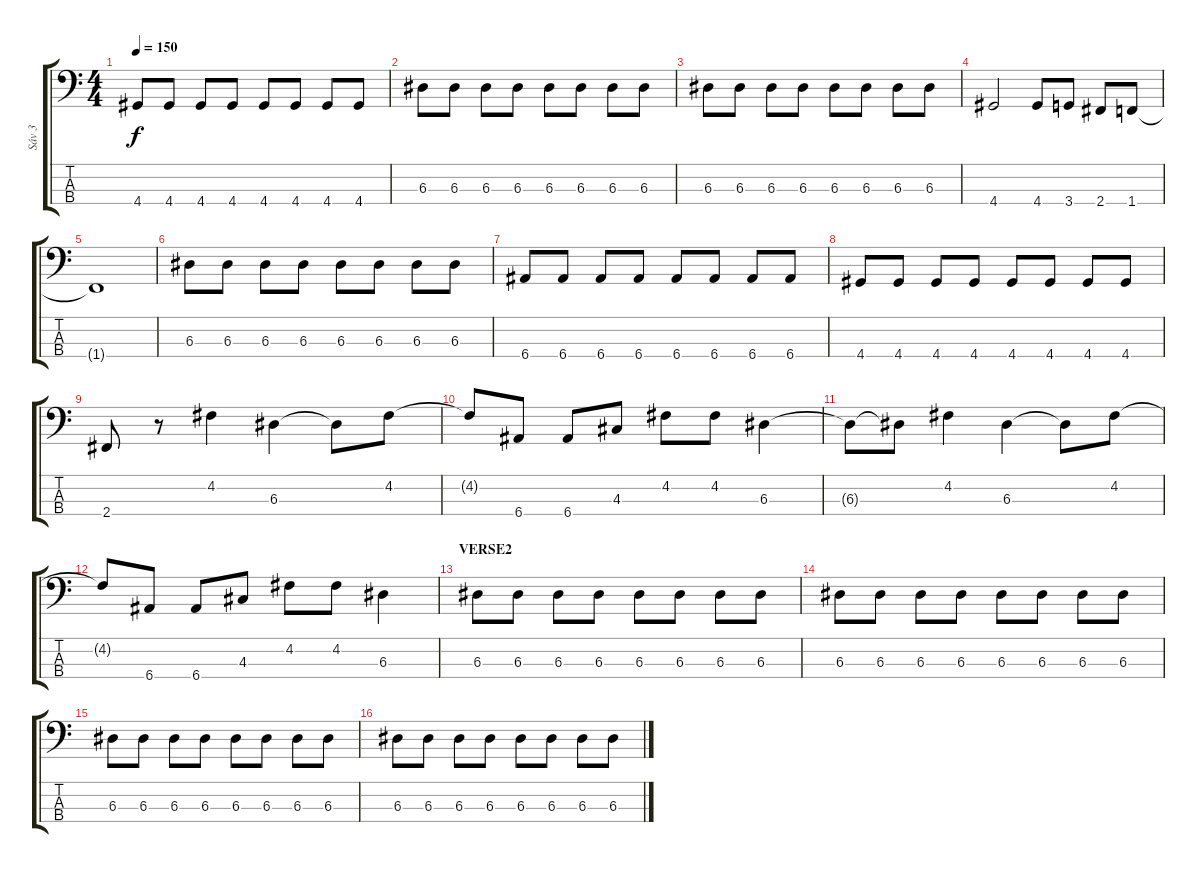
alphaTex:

\track ("Sáv 3" "Sáv 3") {instrument electricbassfinger}
\staff {score tabs}
\tuning (G2 D2 A1 E1) {hide}
\ts (4 4)
\tempo 150
\clef f4
\ks c
4.4.8{dy f} 4.4.8 4.4.8 4.4.8 4.4.8 4.4.8 4.4.8 4.4.8 |
6.3.8 6.3.8 6.3.8 6.3.8 6.3.8 6.3.8 6.3.8 6.3.8 |
6.3.8 6.3.8 6.3.8 6.3.8 6.3.8 6.3.8 6.3.8 6.3.8 |
4.4.2 4.4.8 3.4.8 2.4.8 1.4.8 |
1.4{t}.1 |
6.3.8 6.3.8 6.3.8 6.3.8 6.3.8 6.3.8 6.3.8 6.3.8 |
6.4.8 6.4.8 6.4.8 6.4.8 6.4.8 6.4.8 6.4.8 6.4.8 |
4.4.8 4.4.8 4.4.8 4.4.8 4.4.8 4.4.8 4.4.8 4.4.8 |
2.4.8 r.8 4.2.4 6.3.4 6.3{t}.8 4.2.8 |
4.2{t}.8 6.4.8 6.4.8 4.3.8 4.2.8 4.2.8 6.3.4 |
6.3{t}.8 6.3{t}.8 4.2.4 6.3.4 6.3{t}.8 4.2.8 |
4.2{t}.8 6.4.8 6.4.8 4.3.8 4.2.8 4.2.8 6.3.4 |
\section ("" "VERSE2")
6.3.8 6.3.8 6.3.8 6.3.8 6.3.8 6.3.8 6.3.8 6.3.8 |
6.3.8 6.3.8 6.3.8 6.3.8 6.3.8 6.3.8 6.3.8 6.3.8 |
6.3.8 6.3.8 6.3.8 6.3.8 6.3.8 6.3.8 6.3.8 6.3.8 |
6.3.8 6.3.8 6.3.8 6.3.8 6.3.8 6.3.8 6.3.8 6.3.8
